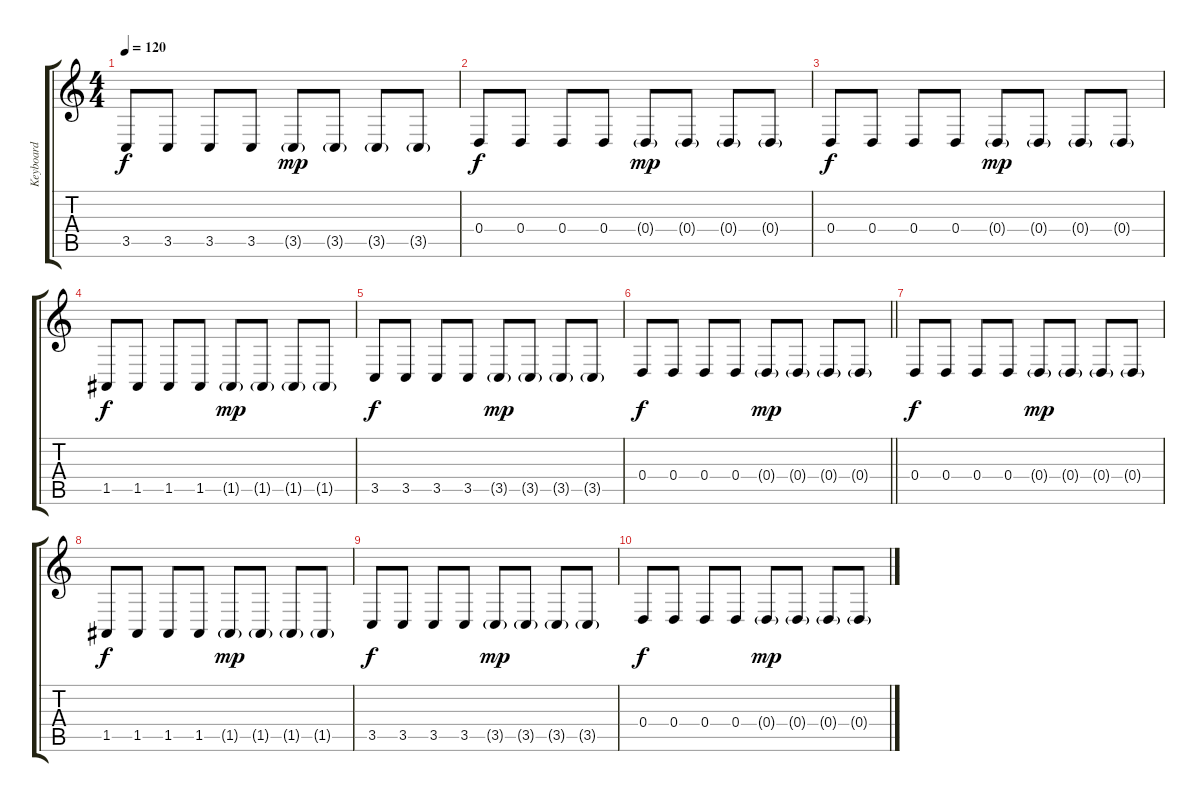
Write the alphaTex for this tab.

\track ("Keyboard" "Keyboard") {instrument lead1square}
\staff {score tabs}
\tuning (E4 B3 G3 D3 A2 E2) {hide}
\ts (4 4)
\tempo 120
\clef g2
\ks c
3.5.8{dy f} 3.5.8 3.5.8 3.5.8 3.5{g}.8{dy mp} 3.5{g}.8 3.5{g}.8 3.5{g}.8 |
0.4.8{dy f} 0.4.8 0.4.8 0.4.8 0.4{g}.8{dy mp} 0.4{g}.8 0.4{g}.8 0.4{g}.8 |
0.4.8{dy f} 0.4.8 0.4.8 0.4.8 0.4{g}.8{dy mp} 0.4{g}.8 0.4{g}.8 0.4{g}.8 |
1.5.8{dy f} 1.5.8 1.5.8 1.5.8 1.5{g}.8{dy mp} 1.5{g}.8 1.5{g}.8 1.5{g}.8 |
3.5.8{dy f} 3.5.8 3.5.8 3.5.8 3.5{g}.8{dy mp} 3.5{g}.8 3.5{g}.8 3.5{g}.8 |
\barLineRight lightlight
0.4.8{dy f} 0.4.8 0.4.8 0.4.8 0.4{g}.8{dy mp} 0.4{g}.8 0.4{g}.8 0.4{g}.8 |
0.4.8{dy f} 0.4.8 0.4.8 0.4.8 0.4{g}.8{dy mp} 0.4{g}.8 0.4{g}.8 0.4{g}.8 |
1.5.8{dy f} 1.5.8 1.5.8 1.5.8 1.5{g}.8{dy mp} 1.5{g}.8 1.5{g}.8 1.5{g}.8 |
3.5.8{dy f} 3.5.8 3.5.8 3.5.8 3.5{g}.8{dy mp} 3.5{g}.8 3.5{g}.8 3.5{g}.8 |
0.4.8{dy f} 0.4.8 0.4.8 0.4.8 0.4{g}.8{dy mp} 0.4{g}.8 0.4{g}.8 0.4{g}.8
